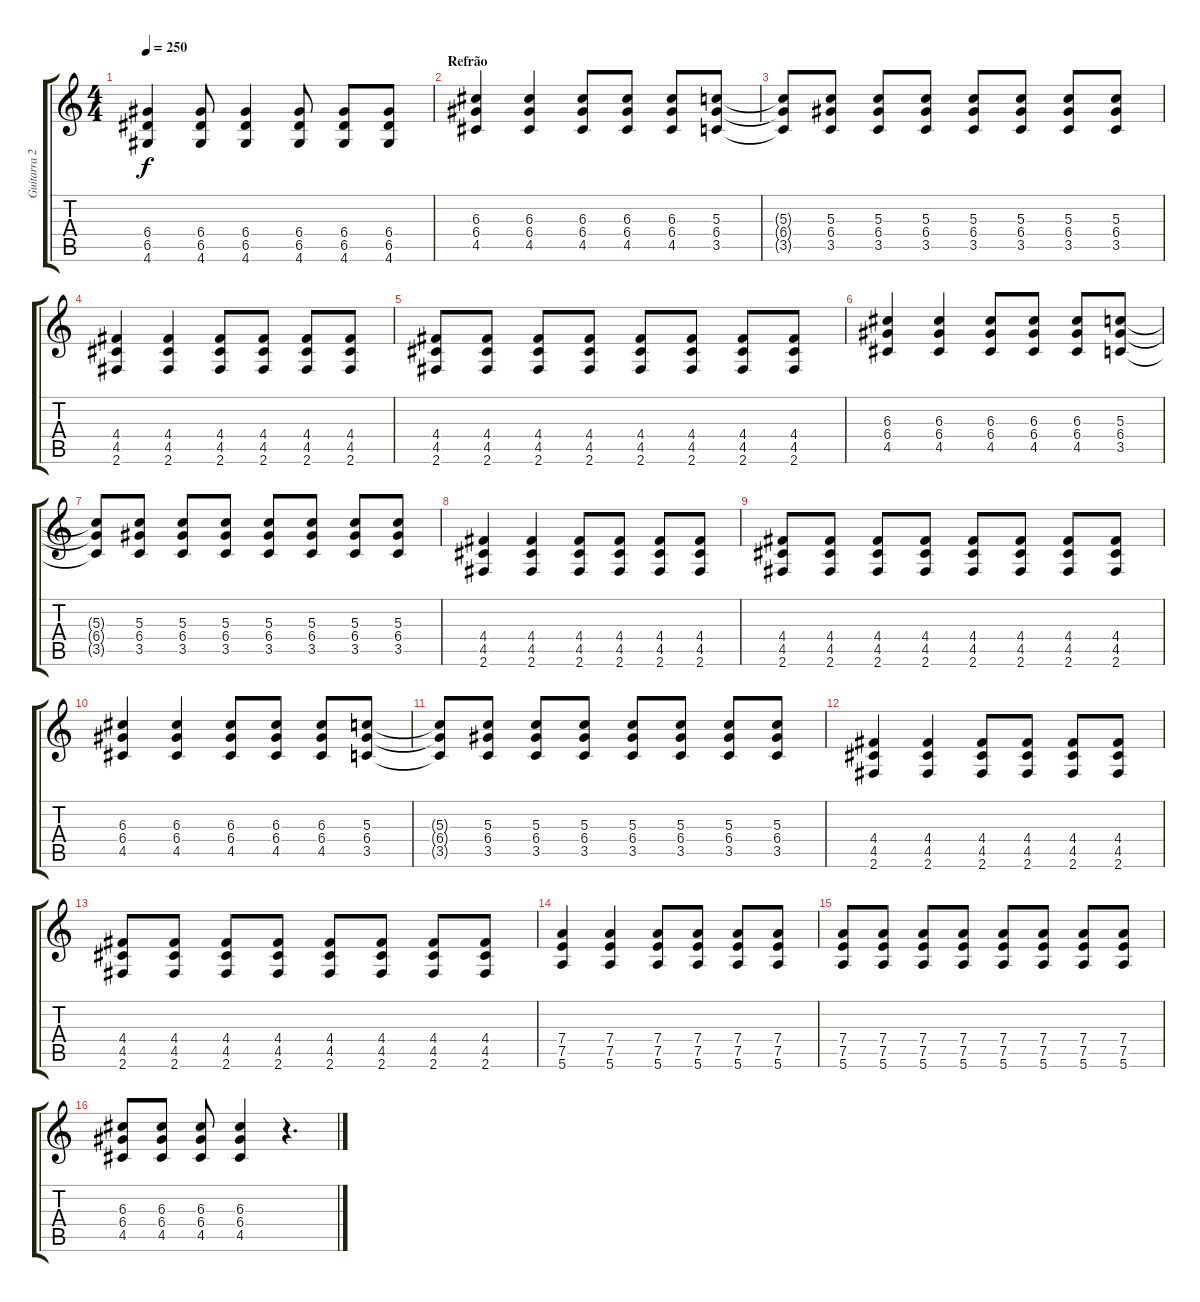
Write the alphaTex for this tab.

\track ("Guitarra 2" "Guitarra 2") {instrument distortionguitar}
\staff {score tabs}
\tuning (E4 B3 G3 D3 A2 E2) {hide}
\ts (4 4)
\tempo 250
\clef g2
\ks c
(6.4 6.5 4.6).4{dy f} (6.4 6.5 4.6).8 (6.4 6.5 4.6).4 (6.4 6.5 4.6).8 (6.4 6.5 4.6).8 (6.4 6.5 4.6).8 |
\section ("" "Refrão")
(6.3 6.4 4.5).4 (6.3 6.4 4.5).4 (6.3 6.4 4.5).8 (6.3 6.4 4.5).8 (6.3 6.4 4.5).8 (5.3 6.4 3.5).8 |
(5.3{t} 6.4{t} 3.5{t}).8 (5.3 6.4 3.5).8 (5.3 6.4 3.5).8 (5.3 6.4 3.5).8 (5.3 6.4 3.5).8 (5.3 6.4 3.5).8 (5.3 6.4 3.5).8 (5.3 6.4 3.5).8 |
(4.4 4.5 2.6).4 (4.4 4.5 2.6).4 (4.4 4.5 2.6).8 (4.4 4.5 2.6).8 (4.4 4.5 2.6).8 (4.4 4.5 2.6).8 |
(4.4 4.5 2.6).8 (4.4 4.5 2.6).8 (4.4 4.5 2.6).8 (4.4 4.5 2.6).8 (4.4 4.5 2.6).8 (4.4 4.5 2.6).8 (4.4 4.5 2.6).8 (4.4 4.5 2.6).8 |
(6.3 6.4 4.5).4 (6.3 6.4 4.5).4 (6.3 6.4 4.5).8 (6.3 6.4 4.5).8 (6.3 6.4 4.5).8 (5.3 6.4 3.5).8 |
(5.3{t} 6.4{t} 3.5{t}).8 (5.3 6.4 3.5).8 (5.3 6.4 3.5).8 (5.3 6.4 3.5).8 (5.3 6.4 3.5).8 (5.3 6.4 3.5).8 (5.3 6.4 3.5).8 (5.3 6.4 3.5).8 |
(4.4 4.5 2.6).4 (4.4 4.5 2.6).4 (4.4 4.5 2.6).8 (4.4 4.5 2.6).8 (4.4 4.5 2.6).8 (4.4 4.5 2.6).8 |
(4.4 4.5 2.6).8 (4.4 4.5 2.6).8 (4.4 4.5 2.6).8 (4.4 4.5 2.6).8 (4.4 4.5 2.6).8 (4.4 4.5 2.6).8 (4.4 4.5 2.6).8 (4.4 4.5 2.6).8 |
(6.3 6.4 4.5).4 (6.3 6.4 4.5).4 (6.3 6.4 4.5).8 (6.3 6.4 4.5).8 (6.3 6.4 4.5).8 (5.3 6.4 3.5).8 |
(5.3{t} 6.4{t} 3.5{t}).8 (5.3 6.4 3.5).8 (5.3 6.4 3.5).8 (5.3 6.4 3.5).8 (5.3 6.4 3.5).8 (5.3 6.4 3.5).8 (5.3 6.4 3.5).8 (5.3 6.4 3.5).8 |
(4.4 4.5 2.6).4 (4.4 4.5 2.6).4 (4.4 4.5 2.6).8 (4.4 4.5 2.6).8 (4.4 4.5 2.6).8 (4.4 4.5 2.6).8 |
(4.4 4.5 2.6).8 (4.4 4.5 2.6).8 (4.4 4.5 2.6).8 (4.4 4.5 2.6).8 (4.4 4.5 2.6).8 (4.4 4.5 2.6).8 (4.4 4.5 2.6).8 (4.4 4.5 2.6).8 |
(7.4 7.5 5.6).4 (7.4 7.5 5.6).4 (7.4 7.5 5.6).8 (7.4 7.5 5.6).8 (7.4 7.5 5.6).8 (7.4 7.5 5.6).8 |
(7.4 7.5 5.6).8 (7.4 7.5 5.6).8 (7.4 7.5 5.6).8 (7.4 7.5 5.6).8 (7.4 7.5 5.6).8 (7.4 7.5 5.6).8 (7.4 7.5 5.6).8 (7.4 7.5 5.6).8 |
(6.3 6.4 4.5).8 (6.3 6.4 4.5).8 (6.3 6.4 4.5).8 (6.3 6.4 4.5).4 r.4{d}
